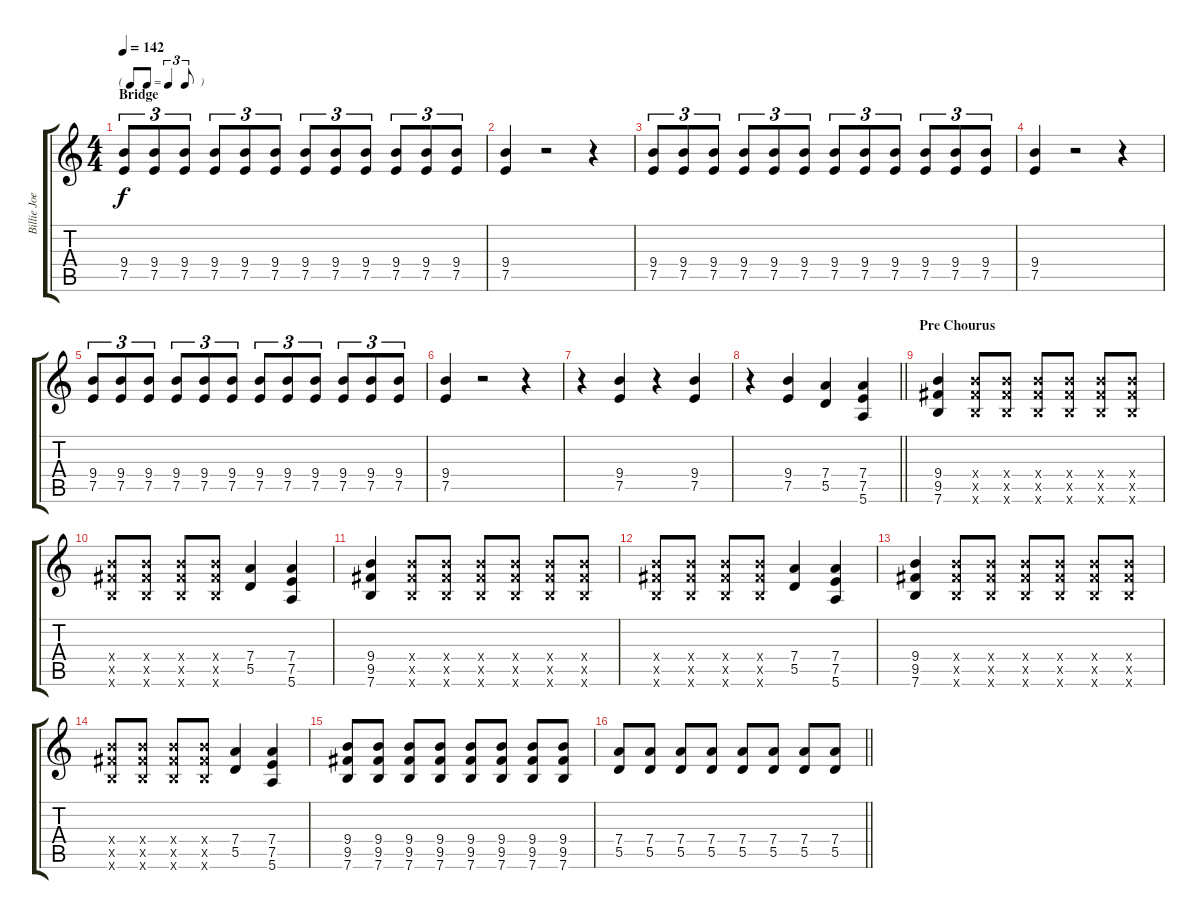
\track ("Billie Joe" "Billie Joe") {instrument distortionguitar}
\staff {score tabs}
\tuning (E4 B3 G3 D3 A2 E2) {hide}
\ts (4 4)
\tf triplet8th
\section ("" "Bridge")
\tempo 142
\clef g2
\ks c
(9.4 7.5).8{tu (3 2) dy f} (9.4 7.5).8{tu (3 2)} (9.4 7.5).8{tu (3 2)} (9.4 7.5).8{tu (3 2)} (9.4 7.5).8{tu (3 2)} (9.4 7.5).8{tu (3 2)} (9.4 7.5).8{tu (3 2)} (9.4 7.5).8{tu (3 2)} (9.4 7.5).8{tu (3 2)} (9.4 7.5).8{tu (3 2)} (9.4 7.5).8{tu (3 2)} (9.4 7.5).8{tu (3 2)} |
(9.4 7.5).4 r.2 r.4 |
(9.4 7.5).8{tu (3 2)} (9.4 7.5).8{tu (3 2)} (9.4 7.5).8{tu (3 2)} (9.4 7.5).8{tu (3 2)} (9.4 7.5).8{tu (3 2)} (9.4 7.5).8{tu (3 2)} (9.4 7.5).8{tu (3 2)} (9.4 7.5).8{tu (3 2)} (9.4 7.5).8{tu (3 2)} (9.4 7.5).8{tu (3 2)} (9.4 7.5).8{tu (3 2)} (9.4 7.5).8{tu (3 2)} |
(9.4 7.5).4 r.2 r.4 |
(9.4 7.5).8{tu (3 2)} (9.4 7.5).8{tu (3 2)} (9.4 7.5).8{tu (3 2)} (9.4 7.5).8{tu (3 2)} (9.4 7.5).8{tu (3 2)} (9.4 7.5).8{tu (3 2)} (9.4 7.5).8{tu (3 2)} (9.4 7.5).8{tu (3 2)} (9.4 7.5).8{tu (3 2)} (9.4 7.5).8{tu (3 2)} (9.4 7.5).8{tu (3 2)} (9.4 7.5).8{tu (3 2)} |
(9.4 7.5).4 r.2 r.4 |
r.4 (9.4 7.5).4 r.4 (9.4 7.5).4 |
\barLineRight lightlight
r.4 (9.4 7.5).4 (7.4 5.5).4 (7.4 7.5 5.6).4 |
\section ("" "Pre Chourus")
(9.4 9.5 7.6).4 (9.4{x} 9.5{x} 7.6{x}).8 (9.4{x} 9.5{x} 7.6{x}).8 (9.4{x} 9.5{x} 7.6{x}).8 (9.4{x} 9.5{x} 7.6{x}).8 (9.4{x} 9.5{x} 7.6{x}).8 (9.4{x} 9.5{x} 7.6{x}).8 |
(9.4{x} 9.5{x} 7.6{x}).8 (9.4{x} 9.5{x} 7.6{x}).8 (9.4{x} 9.5{x} 7.6{x}).8 (9.4{x} 9.5{x} 7.6{x}).8 (7.4 5.5).4 (7.4 7.5 5.6).4 |
(9.4 9.5 7.6).4 (9.4{x} 9.5{x} 7.6{x}).8 (9.4{x} 9.5{x} 7.6{x}).8 (9.4{x} 9.5{x} 7.6{x}).8 (9.4{x} 9.5{x} 7.6{x}).8 (9.4{x} 9.5{x} 7.6{x}).8 (9.4{x} 9.5{x} 7.6{x}).8 |
(9.4{x} 9.5{x} 7.6{x}).8 (9.4{x} 9.5{x} 7.6{x}).8 (9.4{x} 9.5{x} 7.6{x}).8 (9.4{x} 9.5{x} 7.6{x}).8 (7.4 5.5).4 (7.4 7.5 5.6).4 |
(9.4 9.5 7.6).4 (9.4{x} 9.5{x} 7.6{x}).8 (9.4{x} 9.5{x} 7.6{x}).8 (9.4{x} 9.5{x} 7.6{x}).8 (9.4{x} 9.5{x} 7.6{x}).8 (9.4{x} 9.5{x} 7.6{x}).8 (9.4{x} 9.5{x} 7.6{x}).8 |
(9.4{x} 9.5{x} 7.6{x}).8 (9.4{x} 9.5{x} 7.6{x}).8 (9.4{x} 9.5{x} 7.6{x}).8 (9.4{x} 9.5{x} 7.6{x}).8 (7.4 5.5).4 (7.4 7.5 5.6).4 |
(9.4 9.5 7.6).8 (9.4 9.5 7.6).8 (9.4 9.5 7.6).8 (9.4 9.5 7.6).8 (9.4 9.5 7.6).8 (9.4 9.5 7.6).8 (9.4 9.5 7.6).8 (9.4 9.5 7.6).8 |
\barLineRight lightlight
(7.4 5.5).8 (7.4 5.5).8 (7.4 5.5).8 (7.4 5.5).8 (7.4 5.5).8 (7.4 5.5).8 (7.4 5.5).8 (7.4 5.5).8
